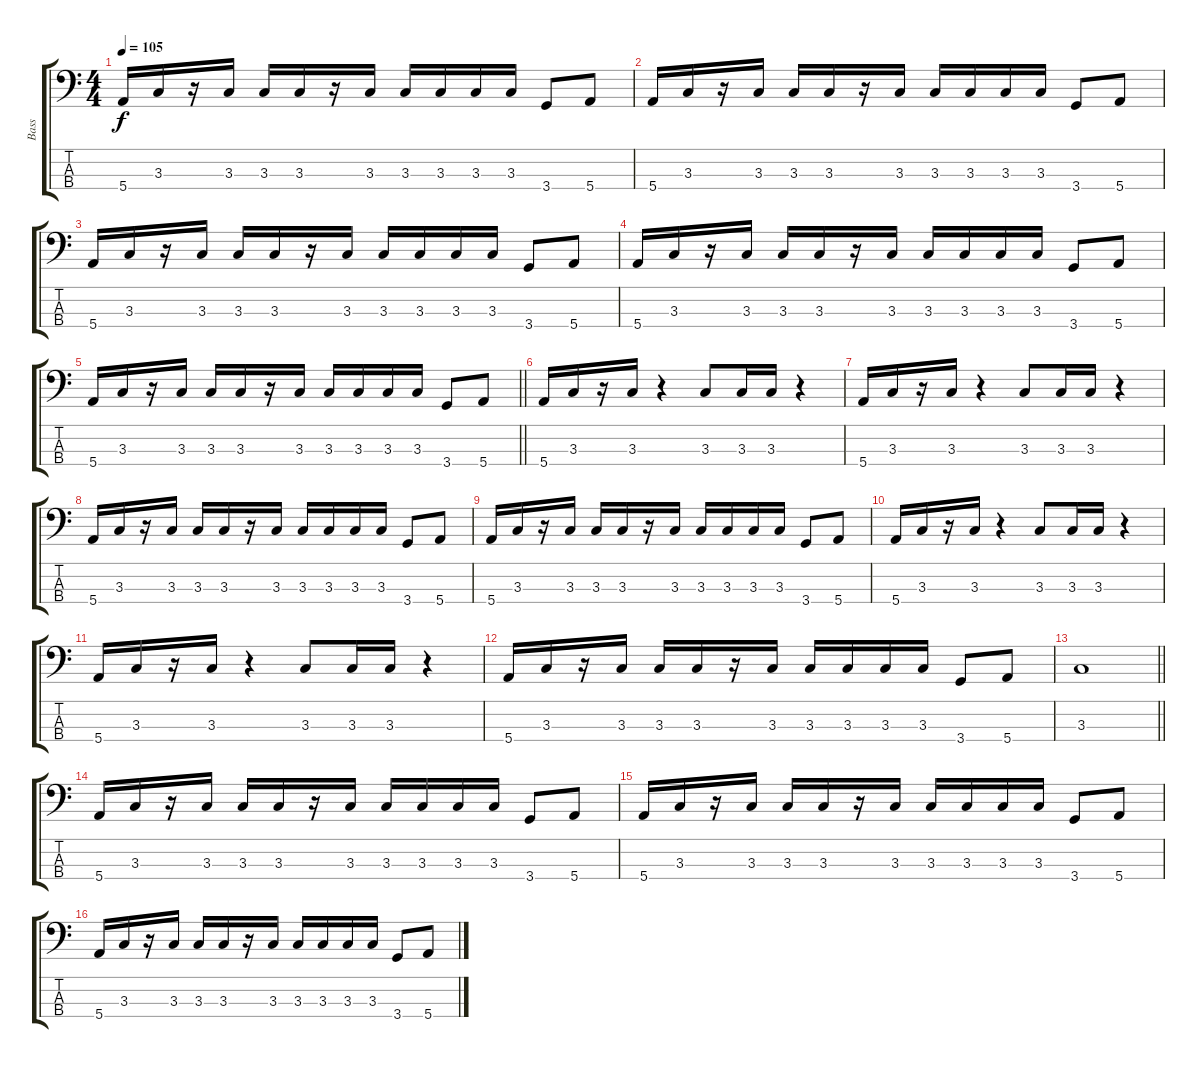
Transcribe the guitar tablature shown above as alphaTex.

\track ("Bass" "Bass") {instrument electricbassfinger}
\staff {score tabs}
\tuning (G2 D2 A1 E1) {hide}
\ts (4 4)
\tempo 105
\clef f4
\ks c
5.4.16{dy f} 3.3.16 r.16 3.3.16 3.3.16 3.3.16 r.16 3.3.16 3.3.16 3.3.16 3.3.16 3.3.16 3.4.8 5.4.8 |
5.4.16 3.3.16 r.16 3.3.16 3.3.16 3.3.16 r.16 3.3.16 3.3.16 3.3.16 3.3.16 3.3.16 3.4.8 5.4.8 |
5.4.16 3.3.16 r.16 3.3.16 3.3.16 3.3.16 r.16 3.3.16 3.3.16 3.3.16 3.3.16 3.3.16 3.4.8 5.4.8 |
5.4.16 3.3.16 r.16 3.3.16 3.3.16 3.3.16 r.16 3.3.16 3.3.16 3.3.16 3.3.16 3.3.16 3.4.8 5.4.8 |
\barLineRight lightlight
5.4.16 3.3.16 r.16 3.3.16 3.3.16 3.3.16 r.16 3.3.16 3.3.16 3.3.16 3.3.16 3.3.16 3.4.8 5.4.8 |
5.4.16 3.3.16 r.16 3.3.16 r.4 3.3.8 3.3.16 3.3.16 r.4 |
5.4.16 3.3.16 r.16 3.3.16 r.4 3.3.8 3.3.16 3.3.16 r.4 |
5.4.16 3.3.16 r.16 3.3.16 3.3.16 3.3.16 r.16 3.3.16 3.3.16 3.3.16 3.3.16 3.3.16 3.4.8 5.4.8 |
5.4.16 3.3.16 r.16 3.3.16 3.3.16 3.3.16 r.16 3.3.16 3.3.16 3.3.16 3.3.16 3.3.16 3.4.8 5.4.8 |
5.4.16 3.3.16 r.16 3.3.16 r.4 3.3.8 3.3.16 3.3.16 r.4 |
5.4.16 3.3.16 r.16 3.3.16 r.4 3.3.8 3.3.16 3.3.16 r.4 |
5.4.16 3.3.16 r.16 3.3.16 3.3.16 3.3.16 r.16 3.3.16 3.3.16 3.3.16 3.3.16 3.3.16 3.4.8 5.4.8 |
\barLineRight lightlight
3.3.1 |
5.4.16 3.3.16 r.16 3.3.16 3.3.16 3.3.16 r.16 3.3.16 3.3.16 3.3.16 3.3.16 3.3.16 3.4.8 5.4.8 |
5.4.16 3.3.16 r.16 3.3.16 3.3.16 3.3.16 r.16 3.3.16 3.3.16 3.3.16 3.3.16 3.3.16 3.4.8 5.4.8 |
5.4.16 3.3.16 r.16 3.3.16 3.3.16 3.3.16 r.16 3.3.16 3.3.16 3.3.16 3.3.16 3.3.16 3.4.8 5.4.8
